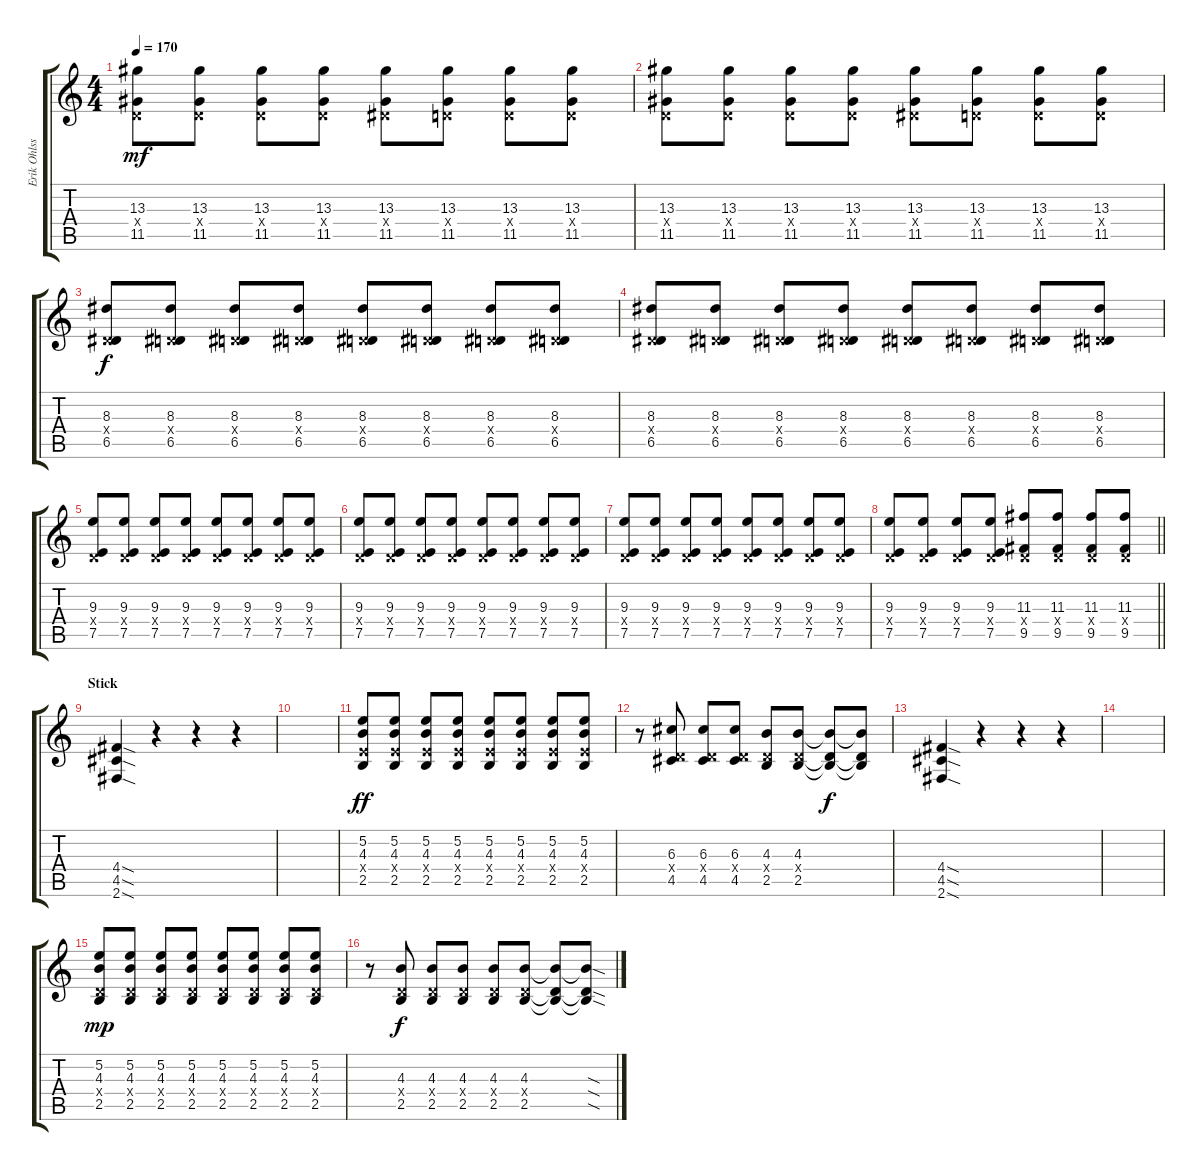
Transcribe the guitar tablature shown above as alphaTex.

\track ("Erik Ohlsson - Guitar" "Erik Ohlss") {instrument distortionguitar}
\staff {score tabs}
\tuning (E4 B3 G3 D3 A2 E2) {hide}
\ts (4 4)
\tempo 170
\clef g2
\ks c
(13.3 0.4{x} 11.5).8{dy mf} (13.3 0.4{x} 11.5).8 (13.3 0.4{x} 11.5).8 (13.3 0.4{x} 11.5).8 (13.3 1.4{x} 11.5).8 (13.3 0.4{x} 11.5).8 (13.3 0.4{x} 11.5).8 (13.3 0.4{x} 11.5).8 |
(13.3 0.4{x} 11.5).8 (13.3 0.4{x} 11.5).8 (13.3 0.4{x} 11.5).8 (13.3 0.4{x} 11.5).8 (13.3 1.4{x} 11.5).8 (13.3 0.4{x} 11.5).8 (13.3 0.4{x} 11.5).8 (13.3 0.4{x} 11.5).8 |
(8.3 0.4{x} 6.5).8{dy f} (8.3 0.4{x} 6.5).8 (8.3 0.4{x} 6.5).8 (8.3 0.4{x} 6.5).8 (8.3 0.4{x} 6.5).8 (8.3 0.4{x} 6.5).8 (8.3 0.4{x} 6.5).8 (8.3 0.4{x} 6.5).8 |
(8.3 0.4{x} 6.5).8 (8.3 0.4{x} 6.5).8 (8.3 0.4{x} 6.5).8 (8.3 0.4{x} 6.5).8 (8.3 0.4{x} 6.5).8 (8.3 0.4{x} 6.5).8 (8.3 0.4{x} 6.5).8 (8.3 0.4{x} 6.5).8 |
(9.3 0.4{x} 7.5).8 (9.3 0.4{x} 7.5).8 (9.3 0.4{x} 7.5).8 (9.3 0.4{x} 7.5).8 (9.3 0.4{x} 7.5).8 (9.3 0.4{x} 7.5).8 (9.3 0.4{x} 7.5).8 (9.3 0.4{x} 7.5).8 |
(9.3 0.4{x} 7.5).8 (9.3 0.4{x} 7.5).8 (9.3 0.4{x} 7.5).8 (9.3 0.4{x} 7.5).8 (9.3 0.4{x} 7.5).8 (9.3 0.4{x} 7.5).8 (9.3 0.4{x} 7.5).8 (9.3 0.4{x} 7.5).8 |
(9.3 0.4{x} 7.5).8 (9.3 0.4{x} 7.5).8 (9.3 0.4{x} 7.5).8 (9.3 0.4{x} 7.5).8 (9.3 0.4{x} 7.5).8 (9.3 0.4{x} 7.5).8 (9.3 0.4{x} 7.5).8 (9.3 0.4{x} 7.5).8 |
\barLineRight lightlight
(9.3 0.4{x} 7.5).8 (9.3 0.4{x} 7.5).8 (9.3 0.4{x} 7.5).8 (9.3 0.4{x} 7.5).8 (11.3 0.4{x} 9.5).8 (11.3 0.4{x} 9.5).8 (11.3 0.4{x} 9.5).8 (11.3 0.4{x} 9.5).8 |
\section ("" "Stick")
(4.4{sod} 4.5{sod} 2.6{sod}).4{volume 9 balance 2 instrument distortionguitar} r.4 r.4 r.4 |
|
(5.2 4.3 2.4{x} 2.5).8{dy ff balance 10} (5.2 4.3 2.4{x} 2.5).8 (5.2 4.3 2.4{x} 2.5).8 (5.2 4.3 2.4{x} 2.5).8 (5.2 4.3 2.4{x} 2.5).8 (5.2 4.3 2.4{x} 2.5).8 (5.2 4.3 2.4{x} 2.5).8 (5.2 4.3 2.4{x} 2.5).8 |
r.8 (6.3 0.4{x} 4.5).8 (6.3 0.4{x} 4.5).8 (6.3 0.4{x} 4.5).8 (4.3 0.4{x} 2.5).8 (4.3 0.4{x} 2.5).8 (4.3{t} 0.4{t} 2.5{t}).8{dy f} (4.3{t} 0.4{t} 2.5{t}).8 |
(4.4{sod} 4.5{sod} 2.6{sod}).4{balance 2} r.4 r.4 r.4 |
|
(5.2 4.3 0.4{x} 2.5).8{dy mp balance 10} (5.2 4.3 0.4{x} 2.5).8 (5.2 4.3 0.4{x} 2.5).8 (5.2 4.3 0.4{x} 2.5).8 (5.2 4.3 0.4{x} 2.5).8 (5.2 4.3 0.4{x} 2.5).8 (5.2 4.3 0.4{x} 2.5).8 (5.2 4.3 0.4{x} 2.5).8 |
r.8 (4.3 0.4{x} 2.5).8{dy f} (4.3 0.4{x} 2.5).8 (4.3 0.4{x} 2.5).8 (4.3 0.4{x} 2.5).8 (4.3 0.4{x} 2.5).8 (4.3{t} 0.4{t} 2.5{t}).8 (4.3{sod t} 0.4{sod t} 2.5{sod t}).8
